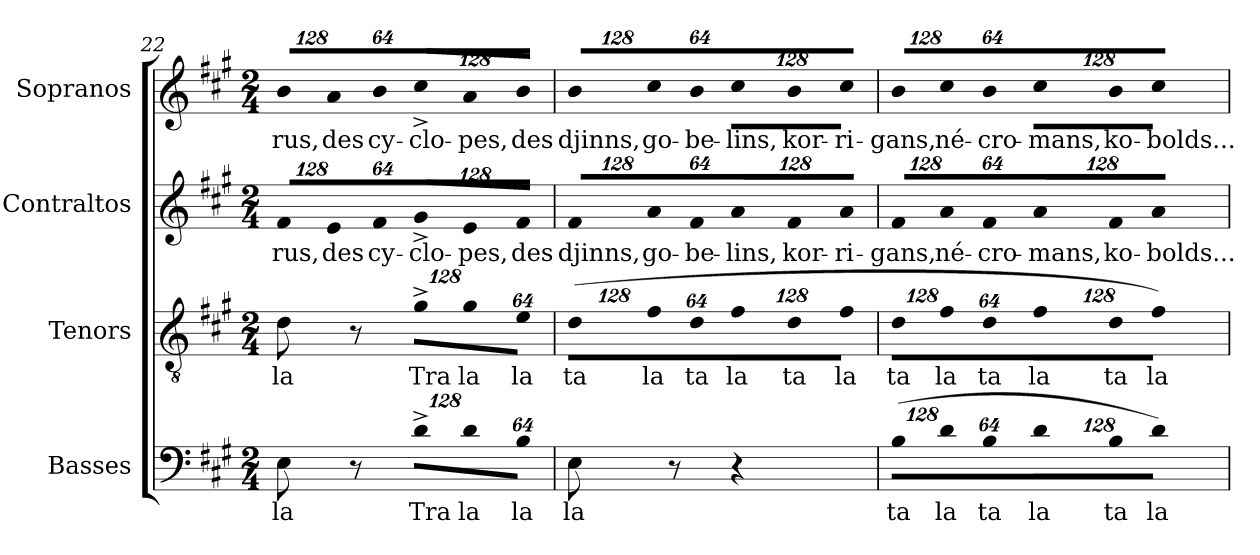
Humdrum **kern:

**kern	**text	**kern	**text	**kern	**text	**kern	**text
*part4	*part4	*part3	*part3	*part2	*part2	*part1	*part1
*staff4	*staff4	*staff3	*staff3	*staff2	*staff2	*staff1	*staff1
*I"Basses	*	*I"Tenors	*	*I"Contraltos	*	*I"Sopranos	*
*I'B.	*	*I'T.	*	*I'C.	*	*I'S.	*
!!LO:PB:g=z
*clefF4	*	*clefGv2	*	*clefG2	*	*clefG2	*
*	*	*ITrd7c12	*	*	*	*	*
*k[f#c#g#]	*	*k[f#c#g#]	*	*k[f#c#g#]	*	*k[f#c#g#]	*
*A:	*	*A:	*	*A:	*	*A:	*
*M2/4	*	*M2/4	*	*M2/4	*	*M2/4	*
=22	=22	=22	=22	=22	=22	=22	=22
!	!LO:LY:b:color=#000000	!	!	!	!	!	!
!	!	!	!LO:LY:b:color=#000000	!	!	!	!
*	*	*	*	*Xbrackettup	*	*	*
!	!	!	!	!LO:N:vis=8	!	!	!
!	!	!	!	!	!LO:LY:b:color=#000000	!	!
*	*	*	*	*	*	*Xbrackettup	*
!	!	!	!	!	!	!LO:N:vis=8	!
!	!	!	!	!	!	!	!LO:LY:b:color=#000000
8Ei\	la	8Di\	la	1024%85f#i/L	-rus,	1024%85bi/L	-rus,
!	!	!	!	!LO:N:vis=8	!	!	!
!	!	!	!	!	!LO:LY:b:color=#000000	!LO:N:vis=8	!
!	!	!	!	!	!	!	!LO:LY:b:color=#000000
.	.	.	.	1024%85ei/	des	1024%85ai/	des
8r	.	8r	.	.	.	.	.
!	!	!	!	!LO:N:vis=8	!	!	!
!	!	!	!	!	!LO:LY:b:color=#000000	!LO:N:vis=8	!
!	!	!	!	!	!	!	!LO:LY:b:color=#000000
.	.	.	.	512%43f#i/J	cy-	512%43bi/J	cy-
*Xbrackettup	*	*	*	*	*	*	*
!LO:N:vis=8	!	!	!	!	!	!	!
!	!LO:LY:b:color=#000000	!	!	!	!	!	!
*	*	*Xbrackettup	*	*	*	*	*
!	!	!LO:N:vis=8	!	!	!	!	!
!	!	!	!LO:LY:b:color=#000000	!LO:N:vis=8	!	!	!
!	!	!	!	!	!LO:LY:b:color=#000000	!LO:N:vis=8	!
!	!	!	!	!	!	!	!LO:LY:b:color=#000000
1024%85d^i\L	Tra	1024%85G#^i\L	Tra	1024%85g#^i/L	-clo-	1024%85cc#^i/L	-clo-
!LO:N:vis=8	!	!	!	!	!	!	!
!	!LO:LY:b:color=#000000	!LO:N:vis=8	!	!	!	!	!
!	!	!	!LO:LY:b:color=#000000	!LO:N:vis=8	!	!	!
!	!	!	!	!	!LO:LY:b:color=#000000	!LO:N:vis=8	!
!	!	!	!	!	!	!	!LO:LY:b:color=#000000
1024%85di\	la	1024%85G#i\	la	1024%85ei/	-pes,	1024%85ai/	-pes,
!LO:N:vis=8	!	!	!	!	!	!	!
!	!LO:LY:b:color=#000000	!LO:N:vis=8	!	!	!	!	!
!	!	!	!LO:LY:b:color=#000000	!LO:N:vis=8	!	!	!
!	!	!	!	!	!LO:LY:b:color=#000000	!LO:N:vis=8	!
!	!	!	!	!	!	!	!LO:LY:b:color=#000000
512%43Bi\J	la	512%43Ei\J	la	512%43f#i/J	des	512%43bi/J	des
=23	=23	=23	=23	=23	=23	=23	=23
!	!LO:LY:b:color=#000000	!LO:N:vis=8	!	!	!	!	!
!	!	!	!LO:LY:b:color=#000000	!LO:N:vis=8	!	!	!
!	!	!	!	!	!LO:LY:b:color=#000000	!LO:N:vis=8	!
!	!	!	!	!	!	!	!LO:LY:b:color=#000000
8Ei\	la	(1024%85Di\L	ta	1024%85f#i/L	djinns,	1024%85bi/L	djinns,
!	!	!LO:N:vis=8	!	!	!	!	!
!	!	!	!LO:LY:b:color=#000000	!LO:N:vis=8	!	!	!
!	!	!	!	!	!LO:LY:b:color=#000000	!LO:N:vis=8	!
!	!	!	!	!	!	!	!LO:LY:b:color=#000000
.	.	1024%85F#i\	la	1024%85ai/	go-	1024%85cc#i/	go-
8r	.	.	.	.	.	.	.
!	!	!LO:N:vis=8	!	!	!	!	!
!	!	!	!LO:LY:b:color=#000000	!LO:N:vis=8	!	!	!
!	!	!	!	!	!LO:LY:b:color=#000000	!LO:N:vis=8	!
!	!	!	!	!	!	!	!LO:LY:b:color=#000000
.	.	512%43Di\J	ta	512%43f#i/J	-be-	512%43bi/J	-be-
!	!	!LO:N:vis=8	!	!	!	!	!
!	!	!	!LO:LY:b:color=#000000	!LO:N:vis=8	!	!	!
!	!	!	!	!	!LO:LY:b:color=#000000	!LO:N:vis=8	!
!	!	!	!	!	!	!	!LO:LY:b:color=#000000
4r	.	1024%85F#i\L	la	1024%85ai/L	-lins,	1024%85cc#i\L	-lins,
!	!	!LO:N:vis=8	!	!	!	!	!
!	!	!	!LO:LY:b:color=#000000	!LO:N:vis=8	!	!	!
!	!	!	!	!	!LO:LY:b:color=#000000	!LO:N:vis=8	!
!	!	!	!	!	!	!	!LO:LY:b:color=#000000
.	.	1024%85Di\	ta	1024%85f#i/	kor-	1024%85bi\	kor-
!	!	!LO:N:vis=8	!	!	!	!	!
!	!	!	!LO:LY:b:color=#000000	!LO:N:vis=8	!	!	!
!	!	!	!	!	!LO:LY:b:color=#000000	!LO:N:vis=8	!
!	!	!	!	!	!	!	!LO:LY:b:color=#000000
.	.	512%43F#i\J	la	512%43ai/J	-ri-	512%43cc#i\J	-ri-
=24	=24	=24	=24	=24	=24	=24	=24
!LO:N:vis=8	!	!	!	!	!	!	!
!	!LO:LY:b:color=#000000	!LO:N:vis=8	!	!	!	!	!
!	!	!	!LO:LY:b:color=#000000	!LO:N:vis=8	!	!	!
!	!	!	!	!	!LO:LY:b:color=#000000	!LO:N:vis=8	!
!	!	!	!	!	!	!	!LO:LY:b:color=#000000
(1024%85Bi\L	ta	1024%85Di\L	ta	1024%85f#i/L	-gans,	1024%85bi/L	-gans,
!LO:N:vis=8	!	!	!	!	!	!	!
!	!LO:LY:b:color=#000000	!LO:N:vis=8	!	!	!	!	!
!	!	!	!LO:LY:b:color=#000000	!LO:N:vis=8	!	!	!
!	!	!	!	!	!LO:LY:b:color=#000000	!LO:N:vis=8	!
!	!	!	!	!	!	!	!LO:LY:b:color=#000000
1024%85di\	la	1024%85F#i\	la	1024%85ai/	né-	1024%85cc#i/	né-
!LO:N:vis=8	!	!	!	!	!	!	!
!	!LO:LY:b:color=#000000	!LO:N:vis=8	!	!	!	!	!
!	!	!	!LO:LY:b:color=#000000	!LO:N:vis=8	!	!	!
!	!	!	!	!	!LO:LY:b:color=#000000	!LO:N:vis=8	!
!	!	!	!	!	!	!	!LO:LY:b:color=#000000
512%43Bi\J	ta	512%43Di\J	ta	512%43f#i/J	-cro-	512%43bi/J	-cro-
!LO:N:vis=8	!	!	!	!	!	!	!
!	!LO:LY:b:color=#000000	!LO:N:vis=8	!	!	!	!	!
!	!	!	!LO:LY:b:color=#000000	!LO:N:vis=8	!	!	!
!	!	!	!	!	!LO:LY:b:color=#000000	!LO:N:vis=8	!
!	!	!	!	!	!	!	!LO:LY:b:color=#000000
1024%85di\L	la	1024%85F#i\L	la	1024%85ai/L	-mans,	1024%85cc#i\L	-mans,
!LO:N:vis=8	!	!	!	!	!	!	!
!	!LO:LY:b:color=#000000	!LO:N:vis=8	!	!	!	!	!
!	!	!	!LO:LY:b:color=#000000	!LO:N:vis=8	!	!	!
!	!	!	!	!	!LO:LY:b:color=#000000	!LO:N:vis=8	!
!	!	!	!	!	!	!	!LO:LY:b:color=#000000
1024%85Bi\	ta	1024%85Di\	ta	1024%85f#i/	ko-	1024%85bi\	ko-
!LO:N:vis=8	!	!	!	!	!	!	!
!	!LO:LY:b:color=#000000	!LO:N:vis=8	!	!	!	!	!
!	!	!	!LO:LY:b:color=#000000	!LO:N:vis=8	!	!	!
!	!	!	!	!	!LO:LY:b:color=#000000	!LO:N:vis=8	!
!	!	!	!	!	!	!	!LO:LY:b:color=#000000
512%43di\J)	la	512%43F#i\J)	la	512%43ai/J	-bolds...	512%43cc#i\J	-bolds...
=	=	=	=	=	=	=	=
*-	*-	*-	*-	*-	*-	*-	*-
